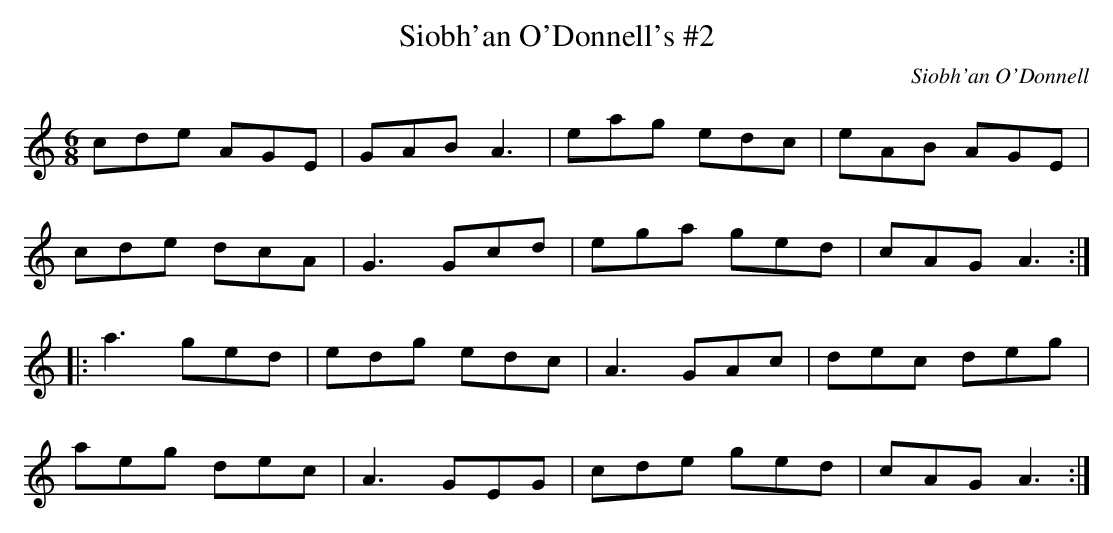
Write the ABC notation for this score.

X:1
T:Siobh'an O'Donnell's #2
C:Siobh'an O'Donnell
M:6/8
L:1/8
K:Am
cde AGE|GAB A3|eag edc|eAB AGE|
cde dcA|G3 Gcd|ega ged|cAG A3:|
|:a3 ged|edg edc|A3 GAc|dec deg |
aeg dec|A3 GEG|cde ged|cAG A3:|
